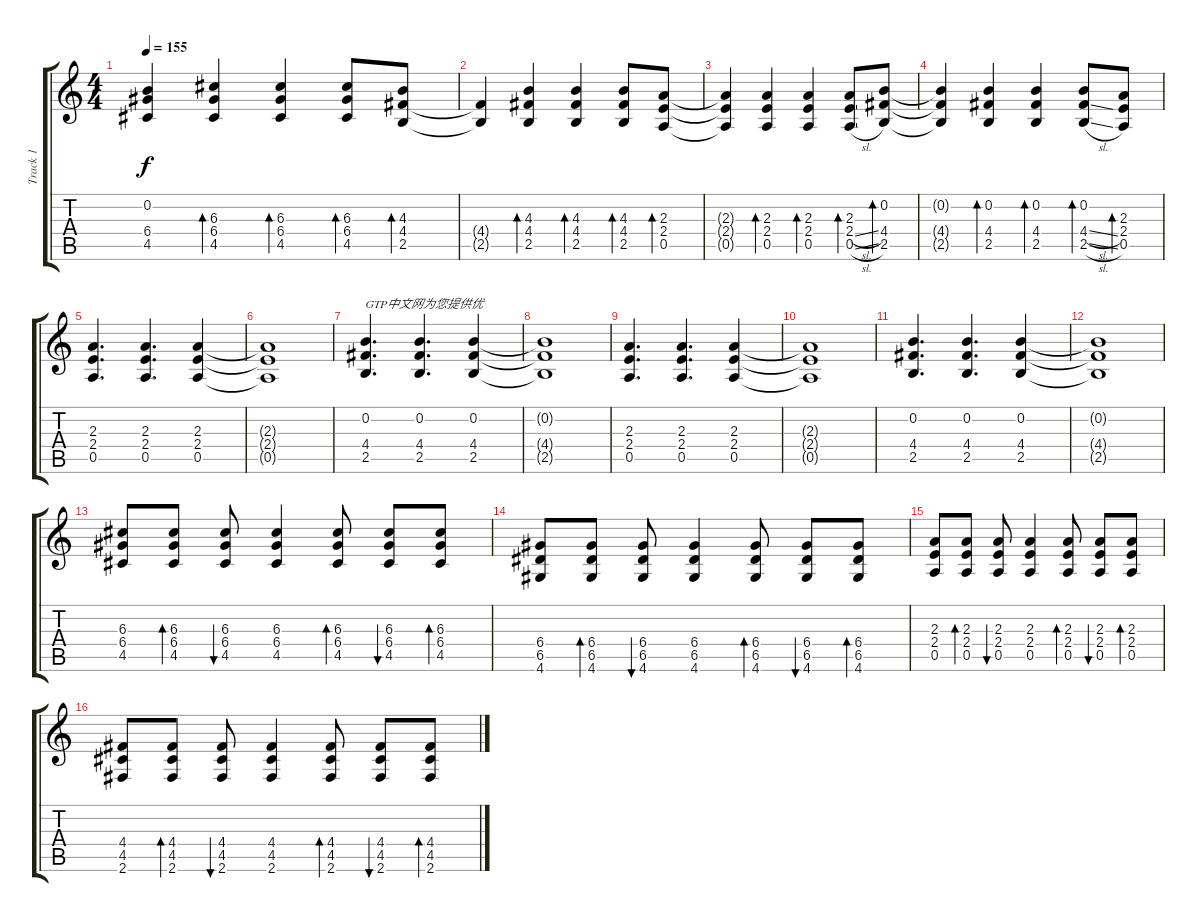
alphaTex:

\track ("Track 1" "Track 1") {instrument distortionguitar}
\staff {score tabs}
\tuning (E4 B3 G3 D3 A2 E2) {hide}
\ts (4 4)
\tempo 155
\clef g2
\ks c
(0.2{t} 6.4{t} 4.5{t}).4{dy f} (6.3 6.4 4.5).4{bd 240} (6.3 6.4 4.5).4{bd 240} (6.3 6.4 4.5).8{bd 240} (4.3 4.4 2.5).8{bd 240} |
(4.4{t} 2.5{t}).4 (4.3 4.4 2.5).4{bd 240} (4.3 4.4 2.5).4{bd 240} (4.3 4.4 2.5).8{bd 240} (2.3 2.4 0.5).8{bd 240} |
(2.3{t} 2.4{t} 0.5{t}).4 (2.3 2.4 0.5).4{bd 240} (2.3 2.4 0.5).4{bd 240} (2.3 2.4{sl} 0.5{sl}).8{bd 240} (0.2 4.4 2.5).8{bd 240} |
(0.2{t} 4.4{t} 2.5{t}).4 (0.2 4.4 2.5).4{bd 240} (0.2 4.4 2.5).4{bd 240} (0.2 4.4{sl} 2.5{sl}).8{bd 240} (2.3 2.4 0.5).8{bd 240} |
(2.3 2.4 0.5).4{d} (2.3 2.4 0.5).4{d} (2.3 2.4 0.5).4 |
(2.3{t} 2.4{t} 0.5{t}).1 |
(0.2 4.4 2.5).4{d txt "GTP中文网为您提供优"} (0.2 4.4 2.5).4{d} (0.2 4.4 2.5).4 |
(0.2{t} 4.4{t} 2.5{t}).1 |
(2.3 2.4 0.5).4{d} (2.3 2.4 0.5).4{d} (2.3 2.4 0.5).4 |
(2.3{t} 2.4{t} 0.5{t}).1 |
(0.2 4.4 2.5).4{d} (0.2 4.4 2.5).4{d} (0.2 4.4 2.5).4 |
(0.2{t} 4.4{t} 2.5{t}).1 |
(6.3 6.4 4.5).8 (6.3 6.4 4.5).8{bd 60} (6.3 6.4 4.5).8{bu 60} (6.3 6.4 4.5).4 (6.3 6.4 4.5).8{bd 60} (6.3 6.4 4.5).8{bu 60} (6.3 6.4 4.5).8{bd 60} |
(6.4 6.5 4.6).8 (6.4 6.5 4.6).8{bd 60} (6.4 6.5 4.6).8{bu 60} (6.4 6.5 4.6).4 (6.4 6.5 4.6).8{bd 60} (6.4 6.5 4.6).8{bu 60} (6.4 6.5 4.6).8{bd 60} |
(2.3 2.4 0.5).8 (2.3 2.4 0.5).8{bd 60} (2.3 2.4 0.5).8{bu 60} (2.3 2.4 0.5).4 (2.3 2.4 0.5).8{bd 60} (2.3 2.4 0.5).8{bu 60} (2.3 2.4 0.5).8{bd 60} |
(4.4 4.5 2.6).8 (4.4 4.5 2.6).8{bd 60} (4.4 4.5 2.6).8{bu 60} (4.4 4.5 2.6).4 (4.4 4.5 2.6).8{bd 60} (4.4 4.5 2.6).8{bu 60} (4.4 4.5 2.6).8{bd 60}
